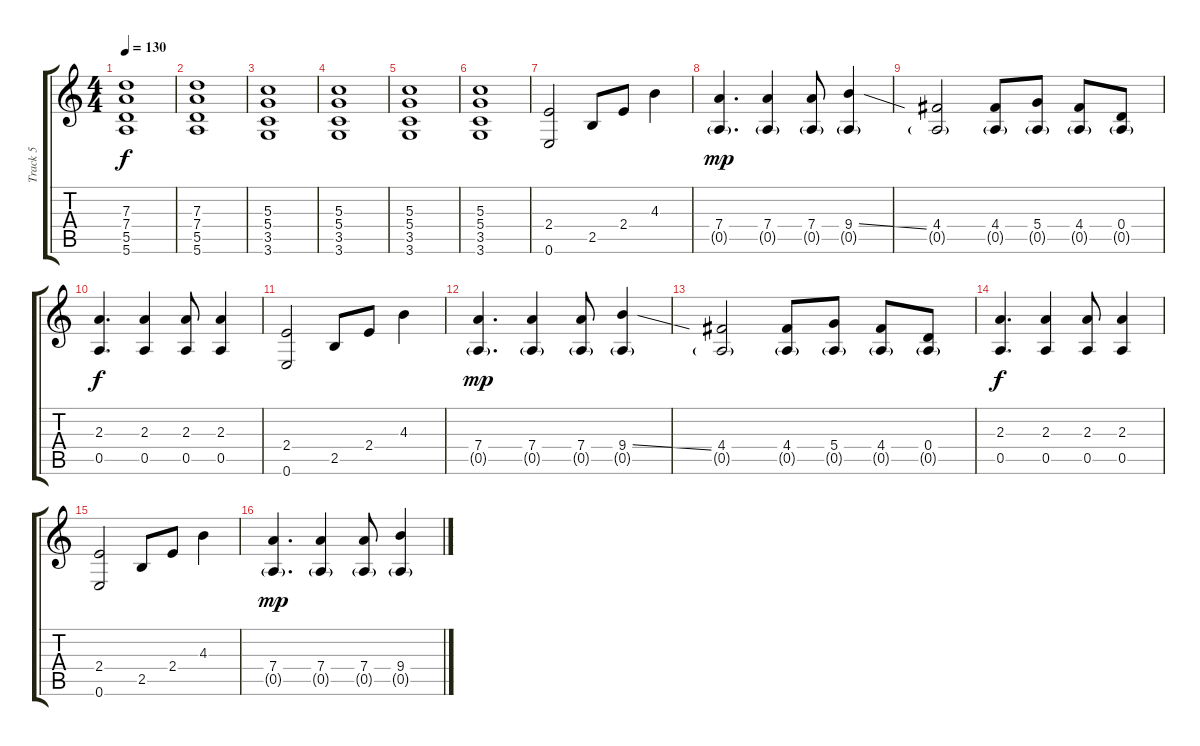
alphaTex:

\track ("Track 5" "Track 5") {instrument overdrivenguitar}
\staff {score tabs}
\tuning (E4 B3 G3 D3 A2 E2) {hide}
\ts (4 4)
\tempo 130
\clef g2
\ks c
(7.3 7.4 5.5 5.6).1{dy f volume 6} |
(7.3 7.4 5.5 5.6).1{volume 6} |
(5.3 5.4 3.5 3.6).1 |
(5.3 5.4 3.5 3.6).1 |
(5.3 5.4 3.5 3.6).1 |
(5.3 5.4 3.5 3.6).1 |
(2.4 0.6).2{volume 9} 2.5.8 2.4.8 4.3.4 |
(7.4 0.5{g}).4{d dy mp} (7.4 0.5{g}).4 (7.4 0.5{g}).8 (9.4{ss} 0.5{g}).4 |
(4.4 0.5{g}).2 (4.4 0.5{g}).8 (5.4 0.5{g}).8 (4.4 0.5{g}).8 (0.4 0.5{g}).8 |
(2.3 0.5).4{d dy f} (2.3 0.5).4 (2.3 0.5).8 (2.3 0.5).4 |
(2.4 0.6).2{volume 9} 2.5.8 2.4.8 4.3.4 |
(7.4 0.5{g}).4{d dy mp} (7.4 0.5{g}).4 (7.4 0.5{g}).8 (9.4{ss} 0.5{g}).4 |
(4.4 0.5{g}).2 (4.4 0.5{g}).8 (5.4 0.5{g}).8 (4.4 0.5{g}).8 (0.4 0.5{g}).8 |
(2.3 0.5).4{d dy f} (2.3 0.5).4 (2.3 0.5).8 (2.3 0.5).4 |
(2.4 0.6).2{volume 9} 2.5.8 2.4.8 4.3.4 |
(7.4 0.5{g}).4{d dy mp} (7.4 0.5{g}).4 (7.4 0.5{g}).8 (9.4{ss} 0.5{g}).4
